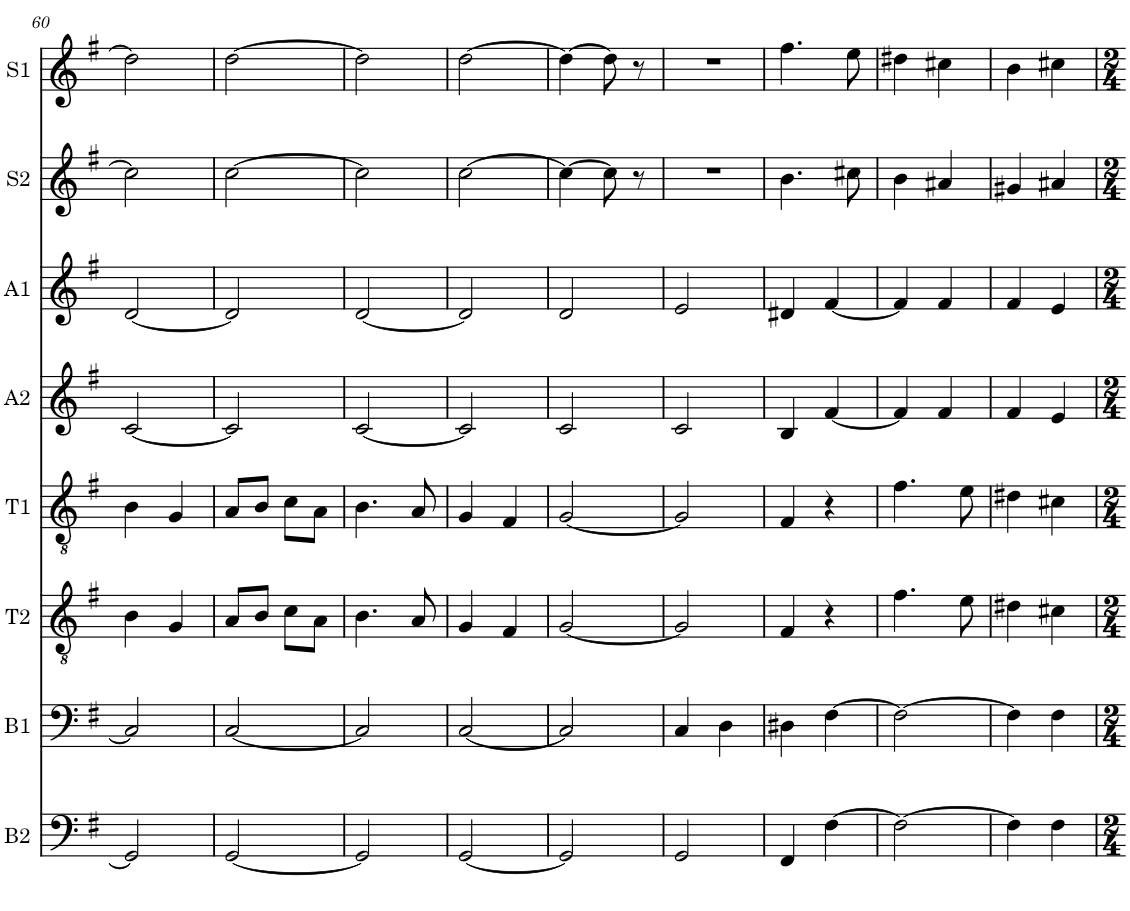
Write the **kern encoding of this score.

**kern	**kern	**kern	**kern	**kern	**kern	**kern	**kern
*part8	*part7	*part6	*part5	*part4	*part3	*part2	*part1
*staff8	*staff7	*staff6	*staff5	*staff4	*staff3	*staff2	*staff1
*I"Bass 2	*I"Bass 1	*I"Tenor 2	*I"Tenor 1	*I"Alto 2	*I"Alto 1	*I"Sop. 2	*I"Sop. 1
*I'B2	*I'B1	*I'T2	*I'T1	*I'A2	*I'A1	*I'S2	*I'S1
!!LO:PB:g=z
*clefF4	*clefF4	*clefGv2	*clefGv2	*clefG2	*clefG2	*clefG2	*clefG2
*k[f#]	*k[f#]	*k[f#]	*k[f#]	*k[f#]	*k[f#]	*k[f#]	*k[f#]
*M2/4	*M2/4	*M2/4	*M2/4	*M2/4	*M2/4	*M2/4	*M2/4
=60	=60	=60	=60	=60	=60	=60	=60
2GG/]	2C/]	4B\	4B\	[2c/	[2d/	2cc\]	2dd\]
.	.	4G/	4G/	.	.	.	.
=61	=61	=61	=61	=61	=61	=61	=61
[2GG/	[2C/	8A/L	8A/L	2c/]	2d/]	[2cc\	[2dd\
.	.	8B/J	8B/J	.	.	.	.
.	.	8c\L	8c\L	.	.	.	.
.	.	8A\J	8A\J	.	.	.	.
=62	=62	=62	=62	=62	=62	=62	=62
2GG/]	2C/]	4.B\	4.B\	[2c/	[2d/	2cc\]	2dd\]
.	.	8A/	8A/	.	.	.	.
=63	=63	=63	=63	=63	=63	=63	=63
[2GG/	[2C/	4G/	4G/	2c/]	2d/]	[2cc\	[2dd\
.	.	4F#/	4F#/	.	.	.	.
=64	=64	=64	=64	=64	=64	=64	=64
2GG/]	2C/]	[2G/	[2G/	2c/	2d/	4cc\_	4dd\_
.	.	.	.	.	.	8cc\]	8dd\]
.	.	.	.	.	.	8r	8r
=65	=65	=65	=65	=65	=65	=65	=65
2GG/	4C/	2G/]	2G/]	2c/	2e/	2r	2r
.	4D\	.	.	.	.	.	.
=66	=66	=66	=66	=66	=66	=66	=66
*	*	*	*	*	*	*	*MM80
4FF#/	4D#X\	4F#/	4F#/	4B/	4d#X/	4.b\	4.ff#\
[4F#\	[4F#\	4r	4r	[4f#/	[4f#/	.	.
.	.	.	.	.	.	8cc#X\	8ee\
=67	=67	=67	=67	=67	=67	=67	=67
2F#\_	2F#\_	4.f#\	4.f#\	4f#/]	4f#/]	4b\	4dd#X\
.	.	.	.	4f#/	4f#/	4a#X/	4cc#X\
.	.	8e\	8e\	.	.	.	.
=68	=68	=68	=68	=68	=68	=68	=68
4F#\]	4F#\]	4d#X\	4d#X\	4f#/	4f#/	4g#X/	4b\
4F#\	4F#\	4c#X\	4c#X\	4e/	4e/	4a#X/	4cc#X\
=	=	=	=	=	=	=	=
*-	*-	*-	*-	*-	*-	*-	*-
